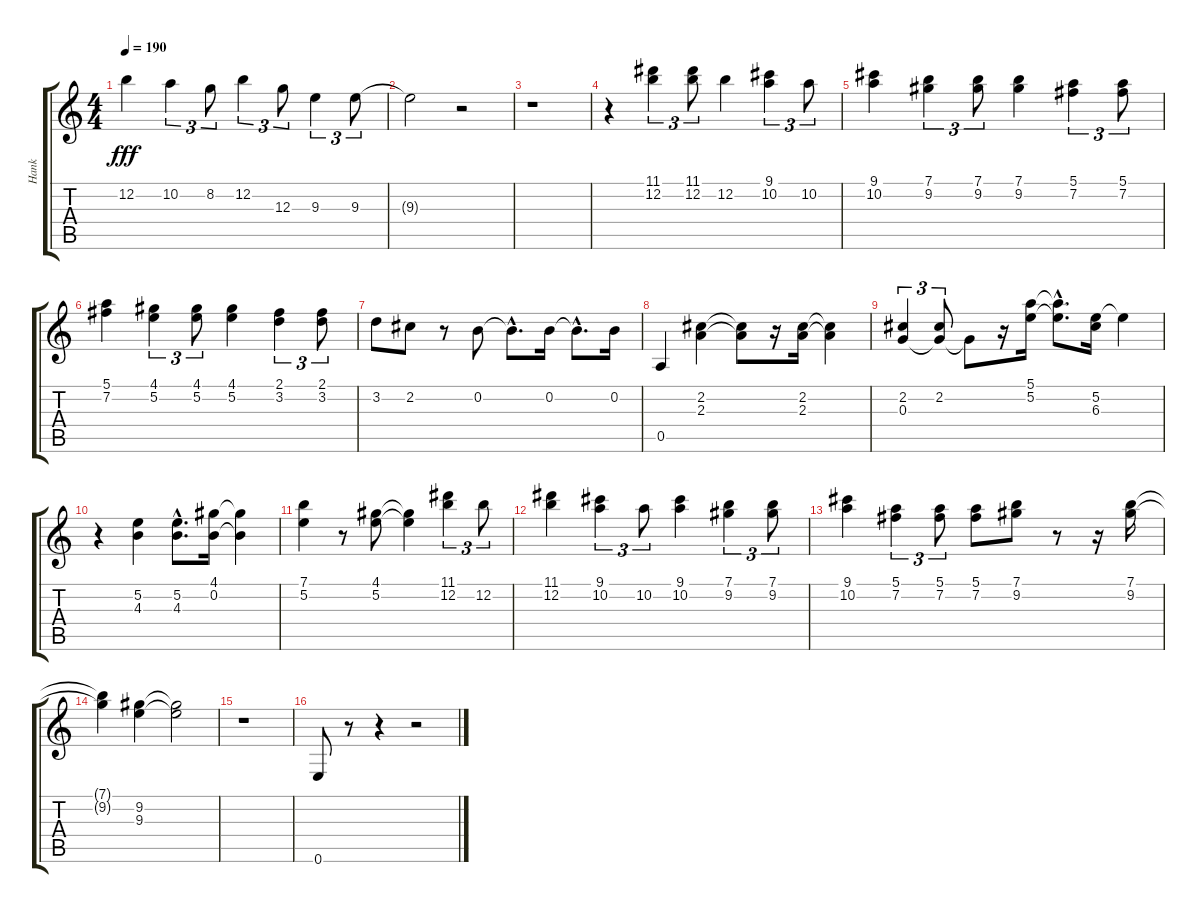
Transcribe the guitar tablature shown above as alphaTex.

\track ("Hank" "Hank") {instrument electricguitarclean}
\staff {score tabs}
\tuning (E4 B3 G3 D3 A2 E2) {hide}
\ts (4 4)
\tempo 190
\clef g2
\ks c
12.2.4{dy fff} 10.2.4{tu (3 2)} 8.2.8{tu (3 2)} 12.2.4{tu (3 2)} 12.3.8{tu (3 2)} 9.3.4{tu (3 2)} 9.3.8{tu (3 2)} |
9.3{t}.2 r.2 |
r.1 |
r.4 (11.1 12.2).4{tu (3 2)} (11.1 12.2).8{tu (3 2)} 12.2.4 (9.1 10.2).4{tu (3 2)} 10.2.8{tu (3 2)} |
(9.1 10.2).4 (7.1 9.2).4{tu (3 2)} (7.1 9.2).8{tu (3 2)} (7.1 9.2).4 (5.1 7.2).4{tu (3 2)} (5.1 7.2).8{tu (3 2)} |
(5.1 7.2).4 (4.1 5.2).4{tu (3 2)} (4.1 5.2).8{tu (3 2)} (4.1 5.2).4 (2.1 3.2).4{tu (3 2)} (2.1 3.2).8{tu (3 2)} |
3.2.8 2.2.8 r.8 0.2.8 0.2{hac t}.8{d} 0.2.16 0.2{hac t}.8{d} 0.2.16 |
0.5.4 (2.2 2.3).4 (2.2{t} 2.3{t}).8 r.16 (2.2 2.3).16 (2.2{t} 2.3{t}).4 |
(2.2 0.3).4{tu (3 2)} (2.2 0.3{t}).8{tu (3 2)} 0.3{t}.8 r.16 (5.1 5.2).16 (5.1{hac t} 5.2{hac t}).8{d} (5.2 6.3).16 5.2{t}.4 |
r.4 (5.2 4.3).4 (5.2{hac} 4.3{hac}).8{d} (4.1 0.2).16 (4.1{t} 0.2{t}).4 |
(7.1 5.2).4 r.8 (4.1 5.2).8 (4.1{t} 5.2{t}).4 (11.1 12.2).4{tu (3 2)} 12.2.8{tu (3 2)} |
(11.1 12.2).4 (9.1 10.2).4{tu (3 2)} 10.2.8{tu (3 2)} (9.1 10.2).4 (7.1 9.2).4{tu (3 2)} (7.1 9.2).8{tu (3 2)} |
(9.1 10.2).4 (5.1 7.2).4{tu (3 2)} (5.1 7.2).8{tu (3 2)} (5.1 7.2).8 (7.1 9.2).8 r.8 r.16 (7.1 9.2).16 |
(7.1{t} 9.2{t}).4 (9.2 9.3).4 (9.2{t} 9.3{t}).2 |
r.1 |
0.6.8 r.8 r.4 r.2
